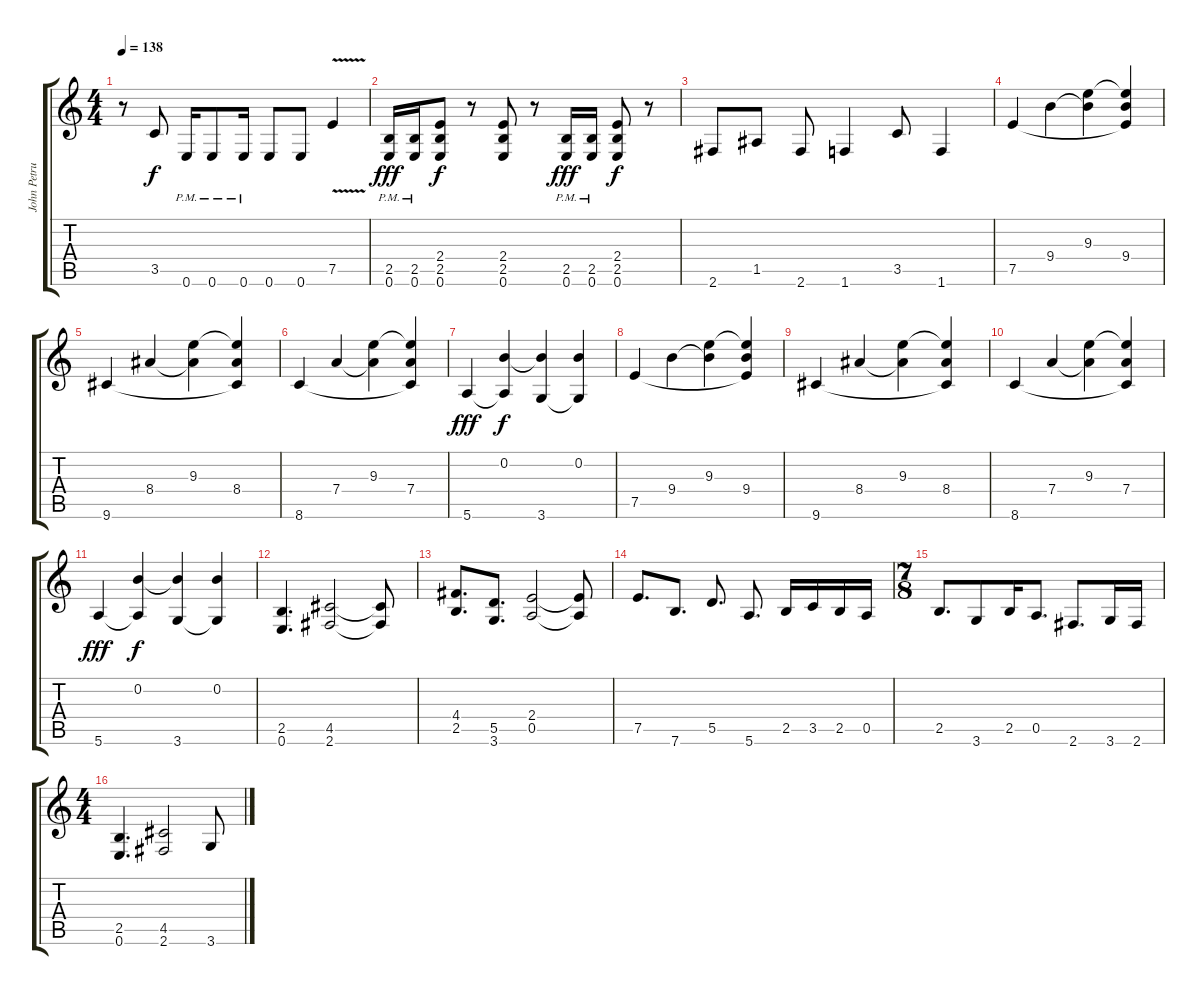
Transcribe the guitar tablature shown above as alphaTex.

\track ("John Petrucci" "John Petru") {instrument acousticguitarsteel}
\staff {score tabs}
\tuning (E4 B3 G3 D3 A2 E2) {hide}
\ts (4 4)
\tempo 138
\clef g2
\ks c
r.8{dy f} 3.5.8 0.6{pm}.16 0.6{pm}.8 0.6{pm}.16 0.6.8 0.6.8 7.5{v}.4 |
(2.5{pm} 0.6{pm}).16{dy fff} (2.5{pm} 0.6{pm}).16 (2.4 2.5 0.6).8{dy f} r.8 (2.4 2.5 0.6).8 r.8 (2.5{pm} 0.6{pm}).16{dy fff} (2.5{pm} 0.6{pm}).16 (2.4 2.5 0.6).8{dy f} r.8 |
2.6.8 1.5.8 2.6.8 1.6.4 3.5.8 1.6.4 |
7.5.4 9.4.4 (9.3 9.4{t}).4 (9.3{t} 9.4 7.5{t}).4 |
9.6.4 8.4.4 (9.3 8.4{t}).4 (9.3{t} 8.4 9.6{t}).4 |
8.6.4 7.4.4 (9.3 7.4{t}).4 (9.3{t} 7.4 8.6{t}).4 |
5.6.4{dy fff} (0.2 5.6{t}).4{dy f} (0.2{t} 3.6).4 (0.2 3.6{t}).4 |
7.5.4 9.4.4 (9.3 9.4{t}).4 (9.3{t} 9.4 7.5{t}).4 |
9.6.4 8.4.4 (9.3 8.4{t}).4 (9.3{t} 8.4 9.6{t}).4 |
8.6.4 7.4.4 (9.3 7.4{t}).4 (9.3{t} 7.4 8.6{t}).4 |
5.6.4{dy fff} (0.2 5.6{t}).4{dy f} (0.2{t} 3.6).4 (0.2 3.6{t}).4 |
(2.5 0.6).4{d} (4.5 2.6).2 (4.5{t} 2.6{t}).8 |
(4.4 2.5).8{d} (5.5 3.6).8{d} (2.4 0.5).2 (2.4{t} 0.5{t}).8 |
7.5.8{d} 7.6.8{d} 5.5.8{d} 5.6.8{d} 2.5.16 3.5.16 2.5.16 0.5.16 |
\ts (7 8)
2.5.8{d} 3.6.8 2.5.16 0.5.8{d} 2.6.8{d} 3.6.16 2.6.16 |
\ts (4 4)
(2.5 0.6).4{d} (4.5 2.6).2 3.6.8
